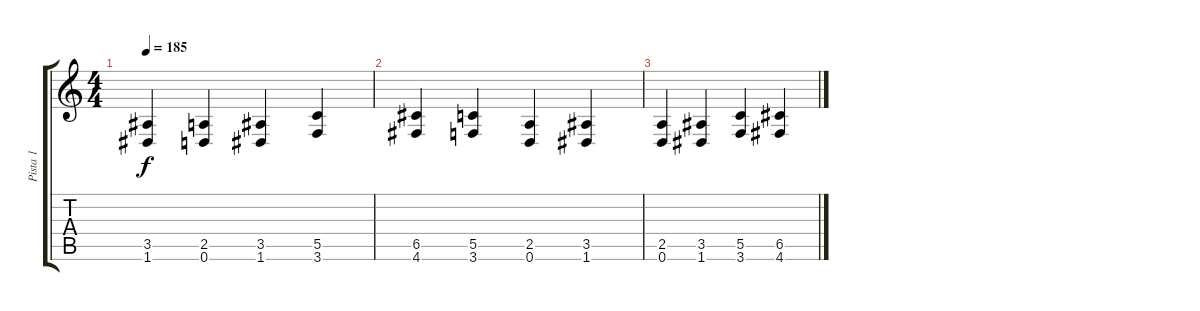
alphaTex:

\track ("Pista 1" "Pista 1") {instrument distortionguitar}
\staff {score tabs}
\tuning (D4 A3 F3 C3 G2 D2) {hide}
\ts (4 4)
\tempo 185
\clef g2
\ks c
(3.5 1.6).4{dy f} (2.5 0.6).4 (3.5 1.6).4 (5.5 3.6).4 |
(6.5 4.6).4 (5.5 3.6).4 (2.5 0.6).4 (3.5 1.6).4 |
(2.5 0.6).4 (3.5 1.6).4 (5.5 3.6).4 (6.5 4.6).4
